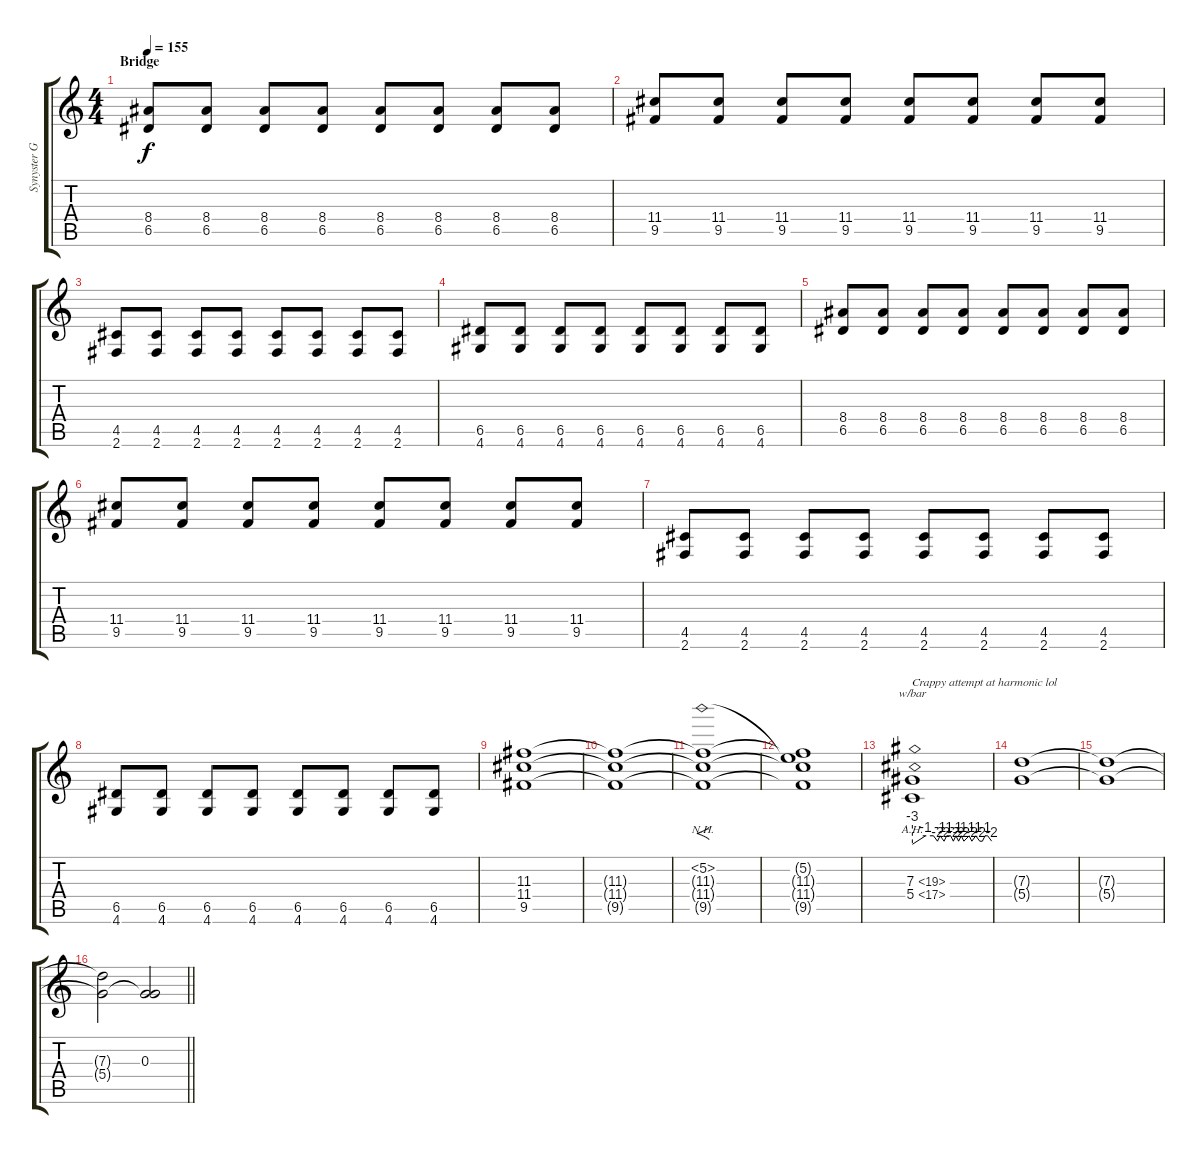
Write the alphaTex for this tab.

\track ("Synyster Gates [Lead Guitar I]" "Synyster G") {solo instrument distortionguitar}
\staff {score tabs}
\tuning (E4 B3 G3 D3 A2 E2) {hide}
\ts (4 4)
\section ("" "Bridge")
\tempo 155
\clef g2
\ks c
(8.4 6.5).8{dy f} (8.4 6.5).8 (8.4 6.5).8 (8.4 6.5).8 (8.4 6.5).8 (8.4 6.5).8 (8.4 6.5).8 (8.4 6.5).8 |
(11.4 9.5).8 (11.4 9.5).8 (11.4 9.5).8 (11.4 9.5).8 (11.4 9.5).8 (11.4 9.5).8 (11.4 9.5).8 (11.4 9.5).8 |
(4.5 2.6).8 (4.5 2.6).8 (4.5 2.6).8 (4.5 2.6).8 (4.5 2.6).8 (4.5 2.6).8 (4.5 2.6).8 (4.5 2.6).8 |
(6.5 4.6).8 (6.5 4.6).8 (6.5 4.6).8 (6.5 4.6).8 (6.5 4.6).8 (6.5 4.6).8 (6.5 4.6).8 (6.5 4.6).8 |
(8.4 6.5).8 (8.4 6.5).8 (8.4 6.5).8 (8.4 6.5).8 (8.4 6.5).8 (8.4 6.5).8 (8.4 6.5).8 (8.4 6.5).8 |
(11.4 9.5).8 (11.4 9.5).8 (11.4 9.5).8 (11.4 9.5).8 (11.4 9.5).8 (11.4 9.5).8 (11.4 9.5).8 (11.4 9.5).8 |
(4.5 2.6).8 (4.5 2.6).8 (4.5 2.6).8 (4.5 2.6).8 (4.5 2.6).8 (4.5 2.6).8 (4.5 2.6).8 (4.5 2.6).8 |
(6.5 4.6).8 (6.5 4.6).8 (6.5 4.6).8 (6.5 4.6).8 (6.5 4.6).8 (6.5 4.6).8 (6.5 4.6).8 (6.5 4.6).8 |
(11.3 11.4 9.5).1 |
(11.3{t} 11.4{t} 9.5{t}).1 |
(5.2{nh} 11.3{t} 11.4{t} 9.5{t}).1{f} |
(5.2{t} 11.3{t} 11.4{t} 9.5{t}).1 |
(7.3{ah 12} 5.4{ah 12}).1{tbe (custom default 0 -12 10 -4 16 -4 19 -8 21 -4 24 -8 26 -4 29 -4 31 -8 33 -4 35 -8 37 -4 39 -8 43 -4 45 -8 48 -4 51 -8 53 -8 55 -4 57 -4 60 -8) txt "Crappy attempt at harmonic lol"} |
(7.3{t} 5.4{t}).1 |
(7.3{t} 5.4{t}).1 |
\barLineRight lightlight
(7.3{t} 5.4{t}).2 (0.3{ss} 5.4{t}).2{instrument overdrivenguitar}
